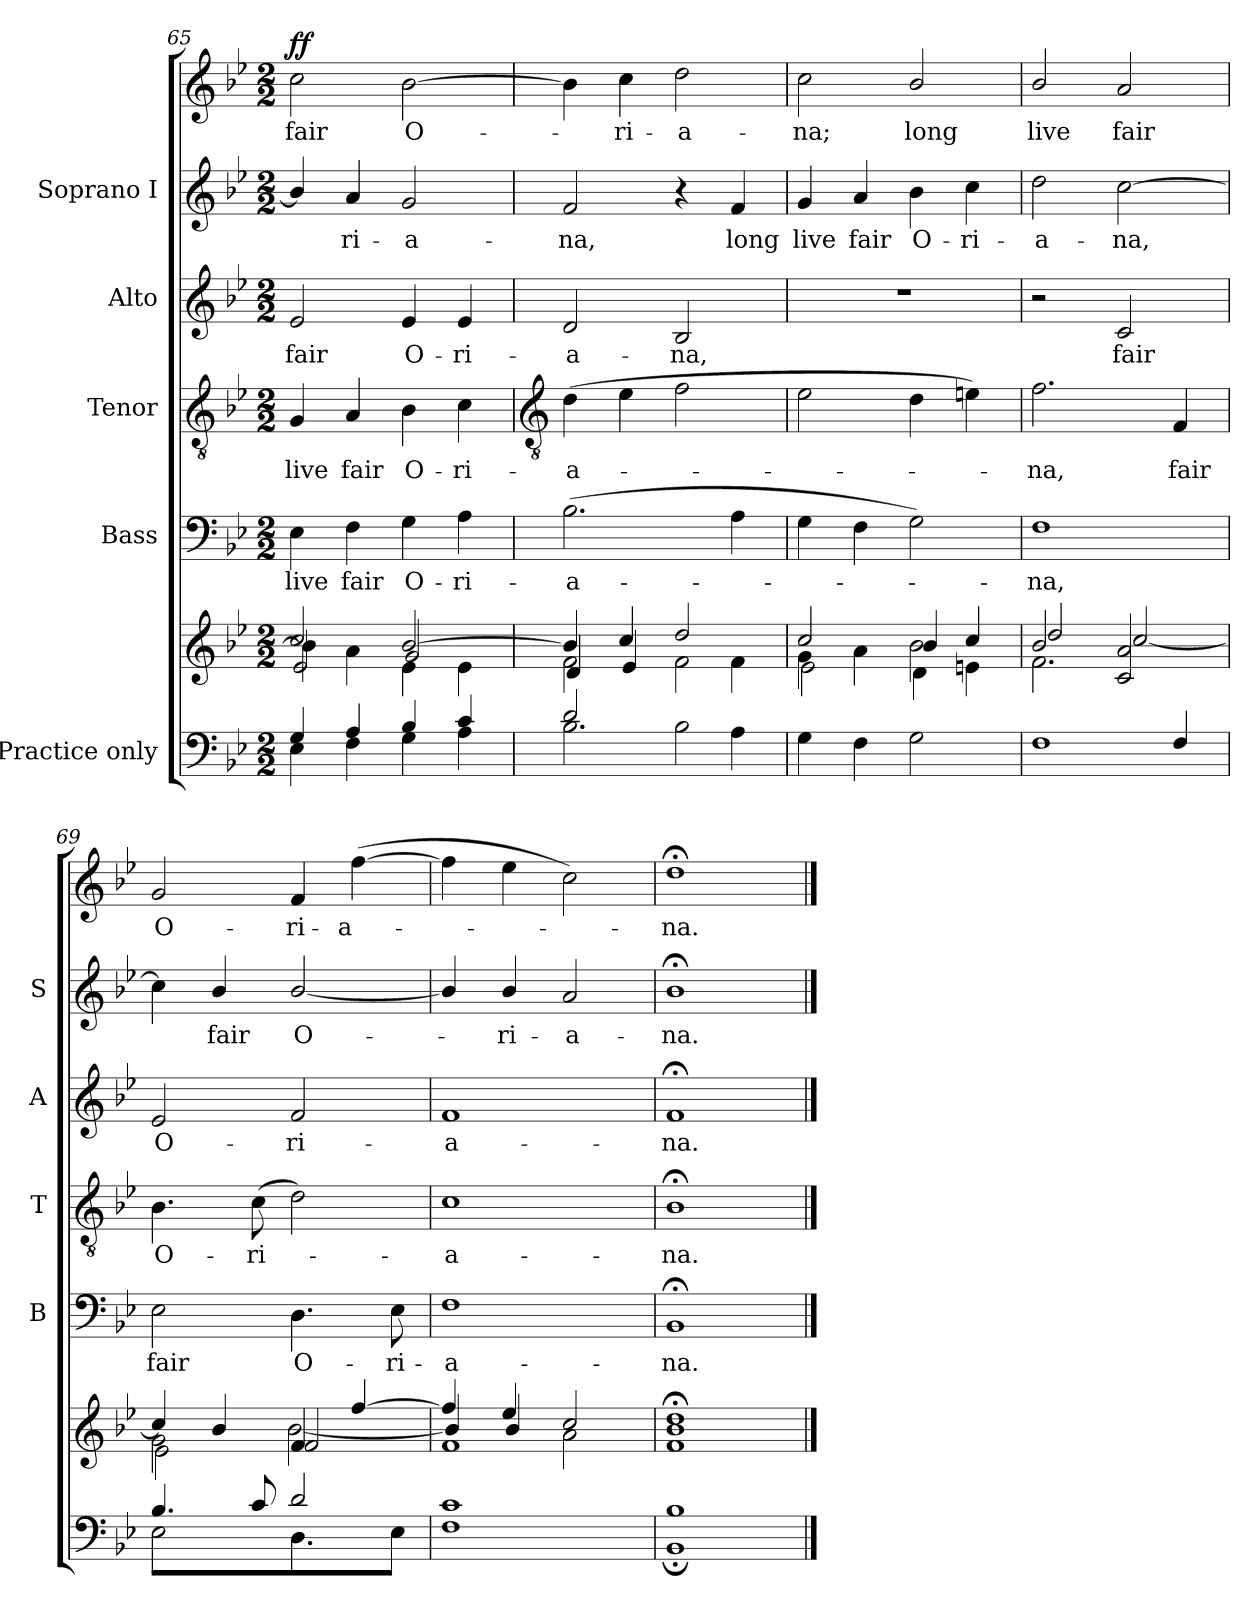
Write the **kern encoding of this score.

**kern	**kern	**kern	**text	**kern	**text	**kern	**text	**kern	**text	**kern	**text	**dynam
*part5	*part5	*part4	*part4	*part3	*part3	*part2	*part2	*part1	*part1	*part1	*part1	*part1
*staff7	*staff6	*staff5	*staff5	*staff4	*staff4	*staff3	*staff3	*staff2	*staff2	*staff1	*staff1	*staff1/2
*I"Practice only	*	*I"Bass	*	*I"Tenor	*	*I"Alto	*	*I"Soprano I	*	*	*	*
*	*	*I'B	*	*I'T	*	*I'A	*	*I'S	*	*	*	*
*clefF4	*clefG2	*clefF4	*	*clefGv2	*	*clefG2	*	*clefG2	*	*clefG2	*	*
*k[b-e-]	*k[b-e-]	*k[b-e-]	*	*k[b-e-]	*	*k[b-e-]	*	*k[b-e-]	*	*k[b-e-]	*	*
*B-:	*B-:	*B-:	*	*B-:	*	*B-:	*	*B-:	*	*B-:	*	*
*M2/2	*M2/2	*M2/2	*	*M2/2	*	*M2/2	*	*M2/2	*	*M2/2	*	*
=65	=65	=65	=65	=65	=65	=65	=65	=65	=65	=65	=65	=65
*^	*^	*	*	*	*	*	*	*	*	*	*	*
*	*	*	*^	*	*	*	*	*	*	*	*	*	*	*
!	!	!	!	!	!	!LO:LY:b	!	!LO:LY:b	!	!LO:LY:b	!	!	!	!LO:LY:b	!LO:DY:b
4G	4E-	2cc/	4b-\]	2e-	4E-	live	4G	live	2e-	fair	4b-/]	.	2cc	fair	ff
!	!	!	!	!	!	!LO:LY:b	!	!LO:LY:b	!	!	!	!LO:LY:b	!	!	!
4A	4F	.	4a\	.	4F	fair	4A	fair	.	.	4a	ri-	.	.	.
!	!	!	!	!	!	!LO:LY:b	!	!LO:LY:b	!	!LO:LY:b	!	!LO:LY:b	!	!LO:LY:b	!
4B-	4G	[2b-/	2g/	4e-\	4G	O-	4B-	O-	4e-	O-	2g	-a-	[2b-	O-	.
!	!	!	!	!	!	!LO:LY:b	!	!LO:LY:b	!	!LO:LY:b	!	!	!	!	!
4c	4A	.	.	4e-\	4A	-ri-	4c	-ri-	4e-	-ri-	.	.	.	.	.
!!LO:LB:g=z
=66	=66	=66	=66	=66	=66	=66	=66	=66	=66	=66	=66	=66	=66	=66	=66
*	*	*	*	*	*	*	*clefGv2	*	*	*	*	*	*	*	*
!	!	!	!	!	!	!LO:LY:b	!	!LO:LY:b	!	!LO:LY:b	!	!LO:LY:b	!	!	!
2d/	2.B-	4b-/]	2f\	4d	(>2.B-	-a-	(>4d	-a-	2d	-a-	2f	-na,	4b-]	.	.
!	!	!	!	!	!	!	!	!	!	!	!	!	!	!LO:LY:b	!
.	.	4cc/	.	4e-	.	.	4e-	.	.	.	.	.	4cc	-ri-	.
!	!	!	!	!	!	!	!	!	!	!LO:LY:b	!	!	!	!LO:LY:b	!
2B-\	.	2dd/	4ryy	2f\	.	.	2f	.	2B-	-na,	4r	.	2dd	-a-	.
!	!	!	!	!	!	!	!	!	!	!	!	!LO:LY:b	!	!	!
.	4A	.	4f	.	4A	.	.	.	.	.	4f	long	.	.	.
=67	=67	=67	=67	=67	=67	=67	=67	=67	=67	=67	=67	=67	=67	=67	=67
*	*	*	*	*^	*	*	*	*	*	*	*	*	*	*	*
!	!	!	!	!	!	!	!	!	!	!	!	!	!LO:LY:b	!	!LO:LY:b	!
*v	*v	*	*	*	*	*	*	*	*	*	*	*	*	*	*	*
4G	2cc/	4g\	1ryy	2e-	4G	.	2e-	.	1r	.	4g	live	2cc	na;	.
!	!	!	!	!	!	!	!	!	!	!	!	!LO:LY:b	!	!	!
4F	.	4a\	.	.	4F	.	.	.	.	.	4a	fair	.	.	.
!	!	!	!	!	!	!	!	!	!	!	!	!LO:LY:b	!	!LO:LY:b	!
2G	2b-\	4b-/	.	4d	2G)	.	4d	.	.	.	4b-	O-	2b-/	long	.
!	!	!	!	!	!	!	!	!	!	!	!	!LO:LY:b	!	!	!
.	.	4cc/	.	4en	.	.	4en)	.	.	.	4cc	-ri-	.	.	.
=68	=68	=68	=68	=68	=68	=68	=68	=68	=68	=68	=68	=68	=68	=68	=68
*^	*	*	*	*	*	*	*	*	*	*	*	*	*	*	*
!	!	!	!	!	!	!	!LO:LY:b	!	!LO:LY:b	!	!	!	!LO:LY:b	!	!LO:LY:b	!
2.ryy	1F	2b-/	2dd/	2ryy	2.f\	1F	na,	2.f	na,	2r	.	2dd	a-	2b-/	-live	.
!	!	!	!	!	!	!	!	!	!	!	!LO:LY:b	!	!LO:LY:b	!	!LO:LY:b	!
.	.	2a/	[2cc/	2c	.	.	.	.	.	2c	fair	[2cc	-na,	2a	fair	.
!	!	!	!	!	!	!	!	!	!LO:LY:b	!	!	!	!	!	!	!
4F/	.	.	.	.	4ryy	.	.	4F	fair	.	.	.	.	.	.	.
=69	=69	=69	=69	=69	=69	=69	=69	=69	=69	=69	=69	=69	=69	=69	=69	=69
!	!	!	!	!	!	!	!LO:LY:b	!	!LO:LY:b	!	!LO:LY:b	!	!	!	!LO:LY:b	!
*	*	*	*	*v	*v	*	*	*	*	*	*	*	*	*	*	*
4.B-/	2E-	2g\	4cc/]	2e-\	2E-	fair	4.B-	O-	2e-	O-	4cc]	.	2g	O-	.
!	!	!	!	!	!	!	!	!	!	!	!	!LO:LY:b	!	!	!
.	.	.	4b-/	.	.	.	.	.	.	.	4b-/	fair	.	.	.
!	!	!	!	!	!	!	!	!LO:LY:b	!	!	!	!	!	!	!
8c/L	.	.	.	.	.	.	(>8cL	-ri-	.	.	.	.	.	.	.
!	!	!	!	!	!	!LO:LY:b	!	!	!	!LO:LY:b	!	!LO:LY:b	!	!LO:LY:b	!
2d/	4.D	4f/	[2b-\	2f	4.D	O-	2d)	.	2f	-ri-	[2b-/	O-	4f	-ri-	.
!	!	!	!	!	!	!	!	!	!	!	!	!	!	!LO:LY:b	!
.	.	[4ff/	.	.	.	.	.	.	.	.	.	.	(>[4ff	-a-	.
!	!	!	!	!	!	!LO:LY:b	!	!	!	!	!	!	!	!	!
.	8E-J	.	.	.	8E-	-ri-	.	.	.	.	.	.	.	.	.
=70	=70	=70	=70	=70	=70	=70	=70	=70	=70	=70	=70	=70	=70	=70	=70
!	!	!	!	!	!	!LO:LY:b	!	!LO:LY:b	!	!LO:LY:b	!	!	!	!	!
1c	1F	4ff/]	4b-/]	1f	1F	-a-	1c	a-	1f	-a-	4b-/]	.	4ff]	.	.
!	!	!	!	!	!	!	!	!	!	!	!	!LO:LY:b	!	!	!
.	.	4ee-/	4b-/	.	.	.	.	.	.	.	4b-/	ri-	4ee-	.	.
!	!	!	!	!	!	!	!	!	!	!	!	!LO:LY:b	!	!	!
.	.	2cc/	2a	.	.	.	.	.	.	.	2a	-a-	2cc)	.	.
=71	=71	=71	=71	=71	=71	=71	=71	=71	=71	=71	=71	=71	=71	=71	=71
!	!	!	!	!	!	!LO:LY:b	!	!LO:LY:b	!	!LO:LY:b	!	!LO:LY:b	!	!LO:LY:b	!
1B-	1BB-;	1dd/	1b-	1f;<	1BB-;<	-na.	1B-;<	-na.	1f;<	-na.	1b-;<	na.	1dd;<	-na.	.
*v	*v	*	*	*	*	*	*	*	*	*	*	*	*	*	*
*	*v	*v	*v	*	*	*	*	*	*	*	*	*	*	*
==	==	==	==	==	==	==	==	==	==	==	==	==
*-	*-	*-	*-	*-	*-	*-	*-	*-	*-	*-	*-	*-
